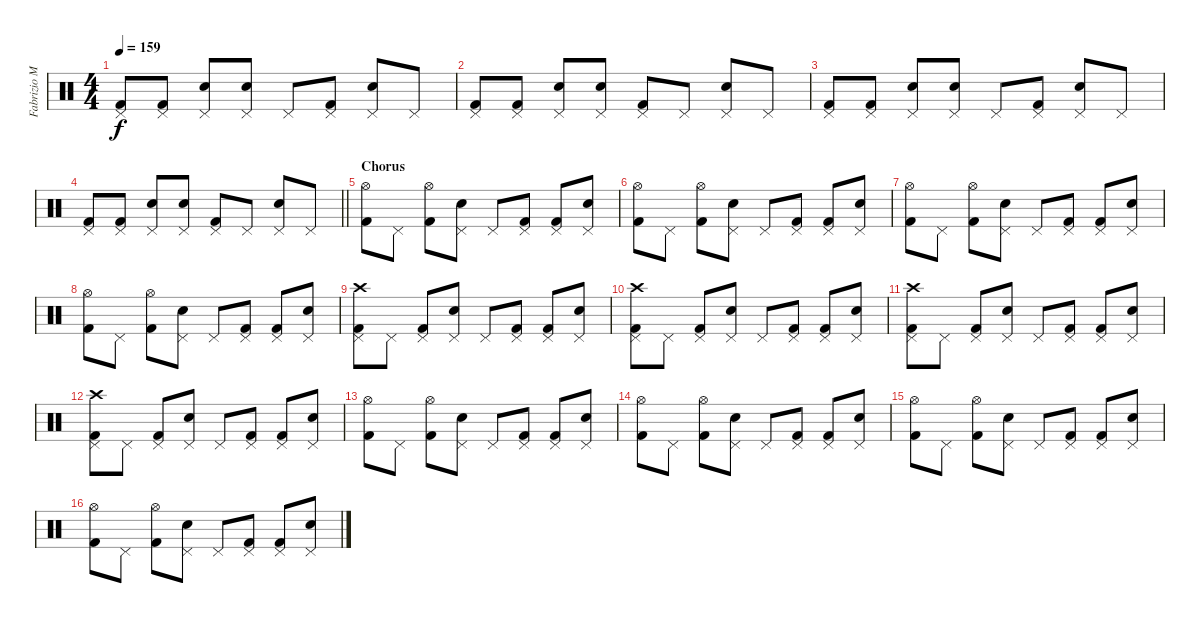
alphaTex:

\track ("Fabrizio Moretti" "Fabrizio M") {instrument percussion}
\staff {score}
\articulation defaults
\ts (4 4)
\tempo 159
\clef neutral
\ks c
("Pedal Hi-Hat (hit)" "Kick (hit) 2").8{dy f} ("Pedal Hi-Hat (hit)" "Kick (hit) 2").8 ("Pedal Hi-Hat (hit)" "Snare (hit) 2").8 ("Pedal Hi-Hat (hit)" "Snare (hit) 2").8 "Pedal Hi-Hat (hit)".8 ("Pedal Hi-Hat (hit)" "Kick (hit) 2").8 ("Pedal Hi-Hat (hit)" "Snare (hit) 2").8 "Pedal Hi-Hat (hit)".8 |
("Pedal Hi-Hat (hit)" "Kick (hit) 2").8 ("Pedal Hi-Hat (hit)" "Kick (hit) 2").8 ("Pedal Hi-Hat (hit)" "Snare (hit) 2").8 ("Pedal Hi-Hat (hit)" "Snare (hit) 2").8 ("Pedal Hi-Hat (hit)" "Kick (hit) 2").8 "Pedal Hi-Hat (hit)".8 ("Pedal Hi-Hat (hit)" "Snare (hit) 2").8 "Pedal Hi-Hat (hit)".8 |
("Pedal Hi-Hat (hit)" "Kick (hit) 2").8 ("Pedal Hi-Hat (hit)" "Kick (hit) 2").8 ("Pedal Hi-Hat (hit)" "Snare (hit) 2").8 ("Pedal Hi-Hat (hit)" "Snare (hit) 2").8 "Pedal Hi-Hat (hit)".8 ("Pedal Hi-Hat (hit)" "Kick (hit) 2").8 ("Pedal Hi-Hat (hit)" "Snare (hit) 2").8 "Pedal Hi-Hat (hit)".8 |
\barLineRight lightlight
("Pedal Hi-Hat (hit)" "Kick (hit) 2").8 ("Pedal Hi-Hat (hit)" "Kick (hit) 2").8 ("Pedal Hi-Hat (hit)" "Snare (hit) 2").8 ("Pedal Hi-Hat (hit)" "Snare (hit) 2").8 ("Pedal Hi-Hat (hit)" "Kick (hit) 2").8 "Pedal Hi-Hat (hit)".8 ("Pedal Hi-Hat (hit)" "Snare (hit) 2").8 "Pedal Hi-Hat (hit)".8 |
\section ("" "Chorus")
("Hi-Hat (open)" "Kick (hit) 2").8 "Pedal Hi-Hat (hit)".8 ("Hi-Hat (open)" "Kick (hit) 2").8 ("Pedal Hi-Hat (hit)" "Snare (hit) 2").8 "Pedal Hi-Hat (hit)".8 ("Pedal Hi-Hat (hit)" "Kick (hit) 2").8 ("Pedal Hi-Hat (hit)" "Kick (hit) 2").8 ("Pedal Hi-Hat (hit)" "Snare (hit) 2").8 |
("Hi-Hat (open)" "Kick (hit) 2").8 "Pedal Hi-Hat (hit)".8 ("Hi-Hat (open)" "Kick (hit) 2").8 ("Pedal Hi-Hat (hit)" "Snare (hit) 2").8 "Pedal Hi-Hat (hit)".8 ("Pedal Hi-Hat (hit)" "Kick (hit) 2").8 ("Pedal Hi-Hat (hit)" "Kick (hit) 2").8 ("Pedal Hi-Hat (hit)" "Snare (hit) 2").8 |
("Hi-Hat (open)" "Kick (hit) 2").8 "Pedal Hi-Hat (hit)".8 ("Hi-Hat (open)" "Kick (hit) 2").8 ("Pedal Hi-Hat (hit)" "Snare (hit) 2").8 "Pedal Hi-Hat (hit)".8 ("Pedal Hi-Hat (hit)" "Kick (hit) 2").8 ("Pedal Hi-Hat (hit)" "Kick (hit) 2").8 ("Pedal Hi-Hat (hit)" "Snare (hit) 2").8 |
("Hi-Hat (open)" "Kick (hit) 2").8 "Pedal Hi-Hat (hit)".8 ("Hi-Hat (open)" "Kick (hit) 2").8 ("Pedal Hi-Hat (hit)" "Snare (hit) 2").8 "Pedal Hi-Hat (hit)".8 ("Pedal Hi-Hat (hit)" "Kick (hit) 2").8 ("Pedal Hi-Hat (hit)" "Kick (hit) 2").8 ("Pedal Hi-Hat (hit)" "Snare (hit) 2").8 |
("Pedal Hi-Hat (hit)" "Crash high (hit)" "Kick (hit) 2").8 "Pedal Hi-Hat (hit)".8 ("Pedal Hi-Hat (hit)" "Kick (hit) 2").8 ("Pedal Hi-Hat (hit)" "Snare (hit) 2").8 "Pedal Hi-Hat (hit)".8 ("Pedal Hi-Hat (hit)" "Kick (hit) 2").8 ("Pedal Hi-Hat (hit)" "Kick (hit) 2").8 ("Pedal Hi-Hat (hit)" "Snare (hit) 2").8 |
("Pedal Hi-Hat (hit)" "Crash high (hit)" "Kick (hit) 2").8 "Pedal Hi-Hat (hit)".8 ("Pedal Hi-Hat (hit)" "Kick (hit) 2").8 ("Pedal Hi-Hat (hit)" "Snare (hit) 2").8 "Pedal Hi-Hat (hit)".8 ("Pedal Hi-Hat (hit)" "Kick (hit) 2").8 ("Pedal Hi-Hat (hit)" "Kick (hit) 2").8 ("Pedal Hi-Hat (hit)" "Snare (hit) 2").8 |
("Pedal Hi-Hat (hit)" "Crash high (hit)" "Kick (hit) 2").8 "Pedal Hi-Hat (hit)".8 ("Pedal Hi-Hat (hit)" "Kick (hit) 2").8 ("Pedal Hi-Hat (hit)" "Snare (hit) 2").8 "Pedal Hi-Hat (hit)".8 ("Pedal Hi-Hat (hit)" "Kick (hit) 2").8 ("Pedal Hi-Hat (hit)" "Kick (hit) 2").8 ("Pedal Hi-Hat (hit)" "Snare (hit) 2").8 |
("Pedal Hi-Hat (hit)" "Crash high (hit)" "Kick (hit) 2").8 "Pedal Hi-Hat (hit)".8 ("Pedal Hi-Hat (hit)" "Kick (hit) 2").8 ("Pedal Hi-Hat (hit)" "Snare (hit) 2").8 "Pedal Hi-Hat (hit)".8 ("Pedal Hi-Hat (hit)" "Kick (hit) 2").8 ("Pedal Hi-Hat (hit)" "Kick (hit) 2").8 ("Pedal Hi-Hat (hit)" "Snare (hit) 2").8 |
("Hi-Hat (open)" "Kick (hit) 2").8 "Pedal Hi-Hat (hit)".8 ("Hi-Hat (open)" "Kick (hit) 2").8 ("Pedal Hi-Hat (hit)" "Snare (hit) 2").8 "Pedal Hi-Hat (hit)".8 ("Pedal Hi-Hat (hit)" "Kick (hit) 2").8 ("Pedal Hi-Hat (hit)" "Kick (hit) 2").8 ("Pedal Hi-Hat (hit)" "Snare (hit) 2").8 |
("Hi-Hat (open)" "Kick (hit) 2").8 "Pedal Hi-Hat (hit)".8 ("Hi-Hat (open)" "Kick (hit) 2").8 ("Pedal Hi-Hat (hit)" "Snare (hit) 2").8 "Pedal Hi-Hat (hit)".8 ("Pedal Hi-Hat (hit)" "Kick (hit) 2").8 ("Pedal Hi-Hat (hit)" "Kick (hit) 2").8 ("Pedal Hi-Hat (hit)" "Snare (hit) 2").8 |
("Hi-Hat (open)" "Kick (hit) 2").8 "Pedal Hi-Hat (hit)".8 ("Hi-Hat (open)" "Kick (hit) 2").8 ("Pedal Hi-Hat (hit)" "Snare (hit) 2").8 "Pedal Hi-Hat (hit)".8 ("Pedal Hi-Hat (hit)" "Kick (hit) 2").8 ("Pedal Hi-Hat (hit)" "Kick (hit) 2").8 ("Pedal Hi-Hat (hit)" "Snare (hit) 2").8 |
("Hi-Hat (open)" "Kick (hit) 2").8 "Pedal Hi-Hat (hit)".8 ("Hi-Hat (open)" "Kick (hit) 2").8 ("Pedal Hi-Hat (hit)" "Snare (hit) 2").8 "Pedal Hi-Hat (hit)".8 ("Pedal Hi-Hat (hit)" "Kick (hit) 2").8 ("Pedal Hi-Hat (hit)" "Kick (hit) 2").8 ("Pedal Hi-Hat (hit)" "Snare (hit) 2").8
